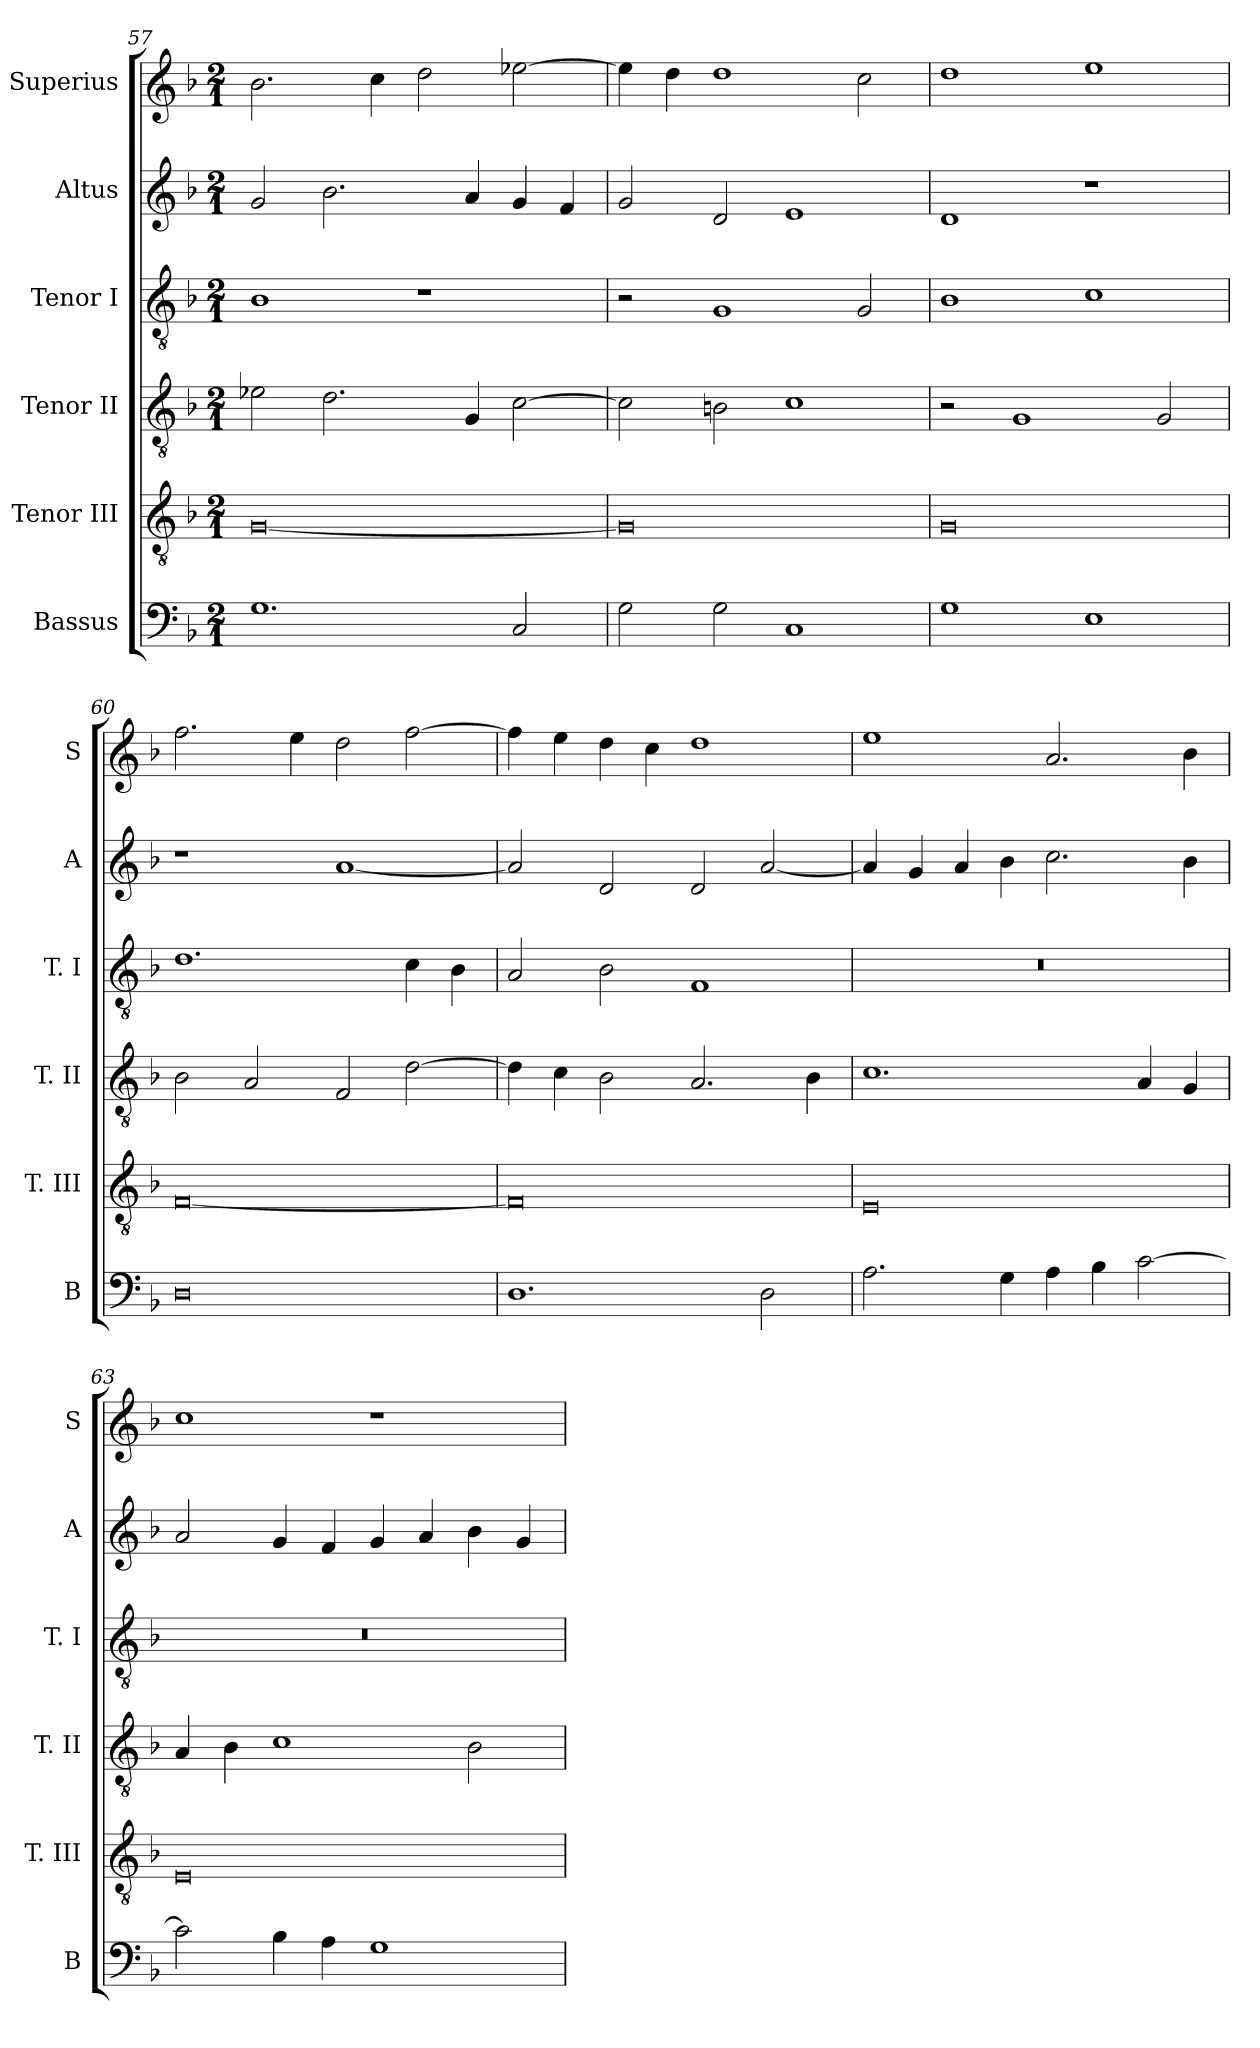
**kern	**kern	**kern	**kern	**kern	**kern
*part6	*part5	*part4	*part3	*part2	*part1
*staff6	*staff5	*staff4	*staff3	*staff2	*staff1
*I"Bassus	*I"Tenor III	*I"Tenor II	*I"Tenor I	*I"Altus	*I"Superius
*I'B	*I'T. III	*I'T. II	*I'T. I	*I'A	*I'S
*clefF4	*clefGv2	*clefGv2	*clefGv2	*clefG2	*clefG2
*k[b-]	*k[b-]	*k[b-]	*k[b-]	*k[b-]	*k[b-]
*F:	*F:	*F:	*F:	*F:	*F:
*M2/1	*M2/1	*M2/1	*M2/1	*M2/1	*M2/1
=57	=57	=57	=57	=57	=57
1.G	[0G	2e-X	1B-	2g	2.b-
.	.	2.d	.	2.b-	.
.	.	.	.	.	4cc
.	.	.	1r	.	2dd
.	.	4G	.	4a	.
2C	.	[2c	.	4g	[2ee-X
.	.	.	.	4f	.
=58	=58	=58	=58	=58	=58
2G	0G]	2c]	2r	2g	4ee-]
.	.	.	.	.	4dd
2G	.	2Bn	1G	2d	1dd
1C	.	1c	.	1e	.
.	.	.	2G	.	2cc
=59	=59	=59	=59	=59	=59
1G	0G	2r	1B-	1d	1dd
.	.	1G	.	.	.
1E	.	.	1c	1r	1ee
.	.	2G	.	.	.
=60	=60	=60	=60	=60	=60
0D	[0F	2B-	1.d	1r	2.ff
.	.	2A	.	.	.
.	.	.	.	.	4ee
.	.	2F	.	[1a	2dd
.	.	[2d	4c	.	[2ff
.	.	.	4B-	.	.
=61	=61	=61	=61	=61	=61
1.D	0F]	4d]	2A	2a]	4ff]
.	.	4c	.	.	4ee
.	.	2B-	2B-	2d	4dd
.	.	.	.	.	4cc
.	.	2.A	1F	2d	1dd
2D	.	.	.	[2a	.
.	.	4B-	.	.	.
=62	=62	=62	=62	=62	=62
2.A	0E	1.c	0r	4a]	1ee
.	.	.	.	4g	.
.	.	.	.	4a	.
4G	.	.	.	4b-	.
4A	.	.	.	2.cc	2.a
4B-	.	.	.	.	.
[2c	.	4A	.	.	.
.	.	4G	.	4b-	4b-
=63	=63	=63	=63	=63	=63
2c]	0E	4A	0r	2a	1cc
.	.	4B-	.	.	.
4B-	.	1c	.	4g	.
4A	.	.	.	4f	.
1G	.	.	.	4g	1r
.	.	.	.	4a	.
.	.	2B-	.	4b-	.
.	.	.	.	4g	.
=	=	=	=	=	=
*-	*-	*-	*-	*-	*-
